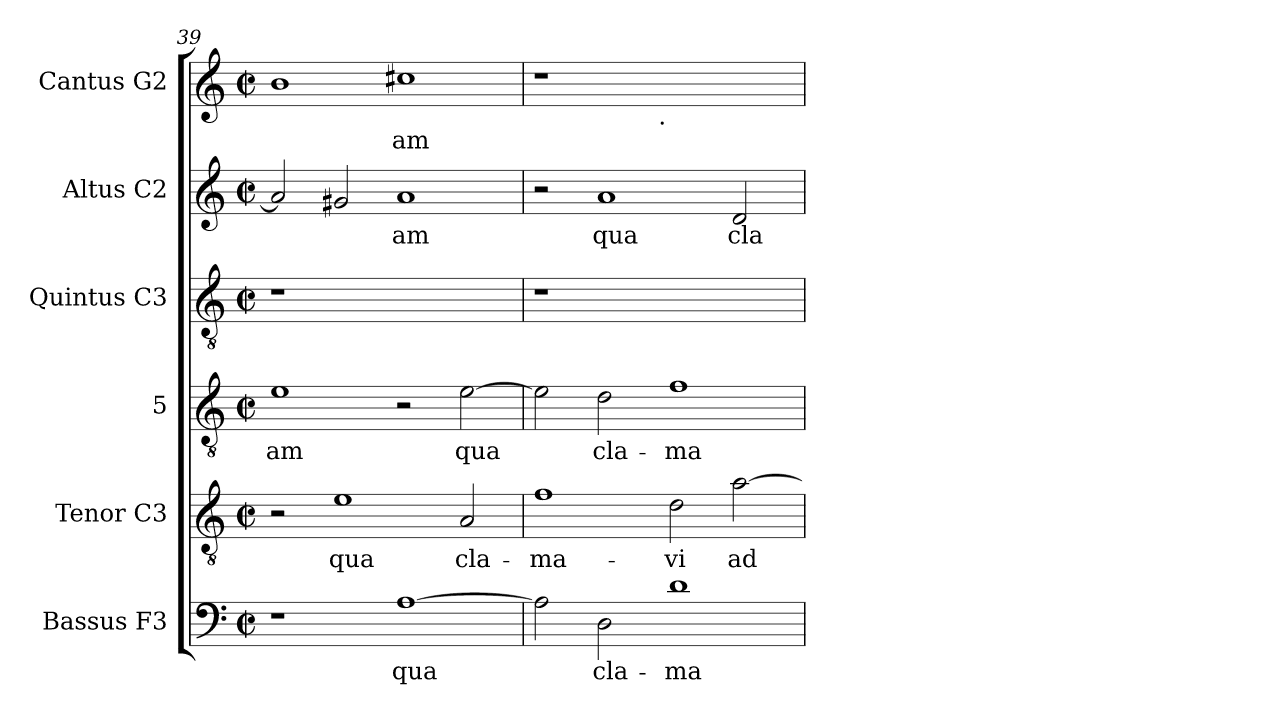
**kern	**text	**kern	**text	**kern	**text	**kern	**kern	**text	**kern	**text
*part6	*part6	*part5	*part5	*part4	*part4	*part3	*part2	*part2	*part1	*part1
*staff6	*staff6	*staff5	*staff5	*staff4	*staff4	*staff3	*staff2	*staff2	*staff1	*staff1
*I"Bassus  F3	*	*I"Tenor  C3	*	*I"5	*	*I"Quintus  C3	*I"Altus  C2	*	*I"Cantus  G2	*
*I'B	*	*I'T	*	*	*	*	*I'A	*	*I'C	*
*clefF4	*	*clefGv2	*	*clefGv2	*	*clefGv2	*clefG2	*	*clefG2	*
*k[]	*	*k[]	*	*k[]	*	*k[]	*k[]	*	*k[]	*
*C:	*	*C:	*	*C:	*	*C:	*C:	*	*C:	*
*M2/2	*	*M2/2	*	*M2/2	*	*M2/2	*M2/2	*	*M2/2	*
*met(c|)	*	*met(c|)	*	*met(c|)	*	*met(c|)	*met(c|)	*	*met(c|)	*
=39	=39	=39	=39	=39	=39	=39	=39	=39	=39	=39
!	!	!	!	!	!LO:LY:b:cj	!	!	!LO:LY:b:cj	!	!LO:LY:b:cj
1r	.	2r	.	1e	-am	1r	2a/]	--	1b	--
!	!	!	!LO:LY:b:cj	!	!	!	!	!LO:LY:b:cj	!	!
.	.	1e	qua	.	.	.	2g#X/	--	.	.
!	!LO:LY:b:cj	!	!	!	!	!	!	!LO:LY:b:cj	!	!LO:LY:b:cj
[>1A	qua	.	.	2r	.	1ryy	1a	-am	1cc#X	-am
!	!	!	!LO:LY:b:cj	!	!LO:LY:b:cj	!	!	!	!	!
.	.	2A/	cla-	[>2e\	qua	.	.	.	.	.
=40	=40	=40	=40	=40	=40	=40	=40	=40	=40	=40
!	!LO:LY:b:cj	!	!LO:LY:b:cj	!	!LO:LY:b:cj	!	!	!	!	!
*	*	*	*	*	*	*	*	*	*^	*
2A\]	.	1f	-ma-	2e\]	.	1r	2r	.	1r	2ryy	.
!	!LO:LY:b:cj	!	!	!	!LO:LY:b:cj	!	!	!LO:LY:b:cj	!	!	!
2D\	cla-	.	.	2d\	cla-	.	1a	qua	.	4...ryy	.
!	!	!	!	!	!	!	!	!	!	!LO:TX:b:t=.	!
.	.	.	.	.	.	.	.	.	.	1ryy	.
!	!LO:LY:b:cj	!	!LO:LY:b:cj	!	!LO:LY:b:cj	!	!	!	!	!	!
1d	-ma-	2d\	-vi	1f	-ma-	1ryy	.	.	1ryy	.	.
!	!	!	!LO:LY:b:cj	!	!	!	!	!LO:LY:b:cj	!	!	!
.	.	[>2a\	ad	.	.	.	2d/	cla-	.	.	.
.	.	.	.	.	.	.	.	.	.	32ryy	.
*	*	*	*	*	*	*	*	*	*v	*v	*
=	=	=	=	=	=	=	=	=	=	=
*-	*-	*-	*-	*-	*-	*-	*-	*-	*-	*-
